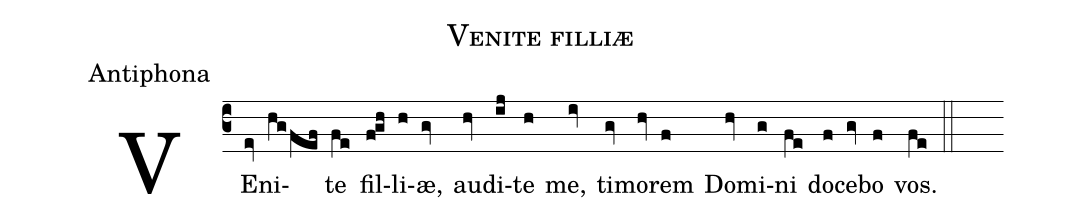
name:Venite filliæ;
office-part:Antiphona;
%%
(c3) VE(ev)ni(hgfef)te(fe) fil(fgh)li(h)æ,(gv) au(hv)di(ij)te(h) me,(iv) ti(gv)mo(hv)rem(f) Do(hv)mi(g)ni(fe) do(f)ce(gv)bo(f) vos.(fe) (::)
